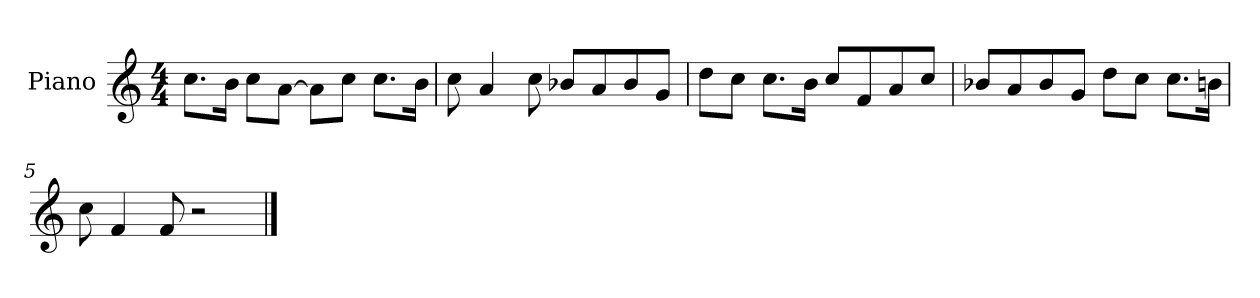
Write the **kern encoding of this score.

**kern
*part1
*staff1
*I"Piano
*I'P-no
*clefG2
*k[]
*M4/4
*MM90
=1
8.cc\L
16b\Jk
8cc\L
[8a\J
8a\L]
8cc\J
8.cc\L
16b\Jk
=2
8cc\
4a/
8cc\
8b-X/L
8a/
8b-/
8g/J
=3
8dd\L
8cc\J
8.cc\L
16b\Jk
8cc/L
8f/
8a/
8cc/J
=4
8b-X/L
8a/
8b-/
8g/J
8dd\L
8cc\J
8.cc\L
16bn\Jk
=5
8cc\
4f/
8f/
2r
==
*-
